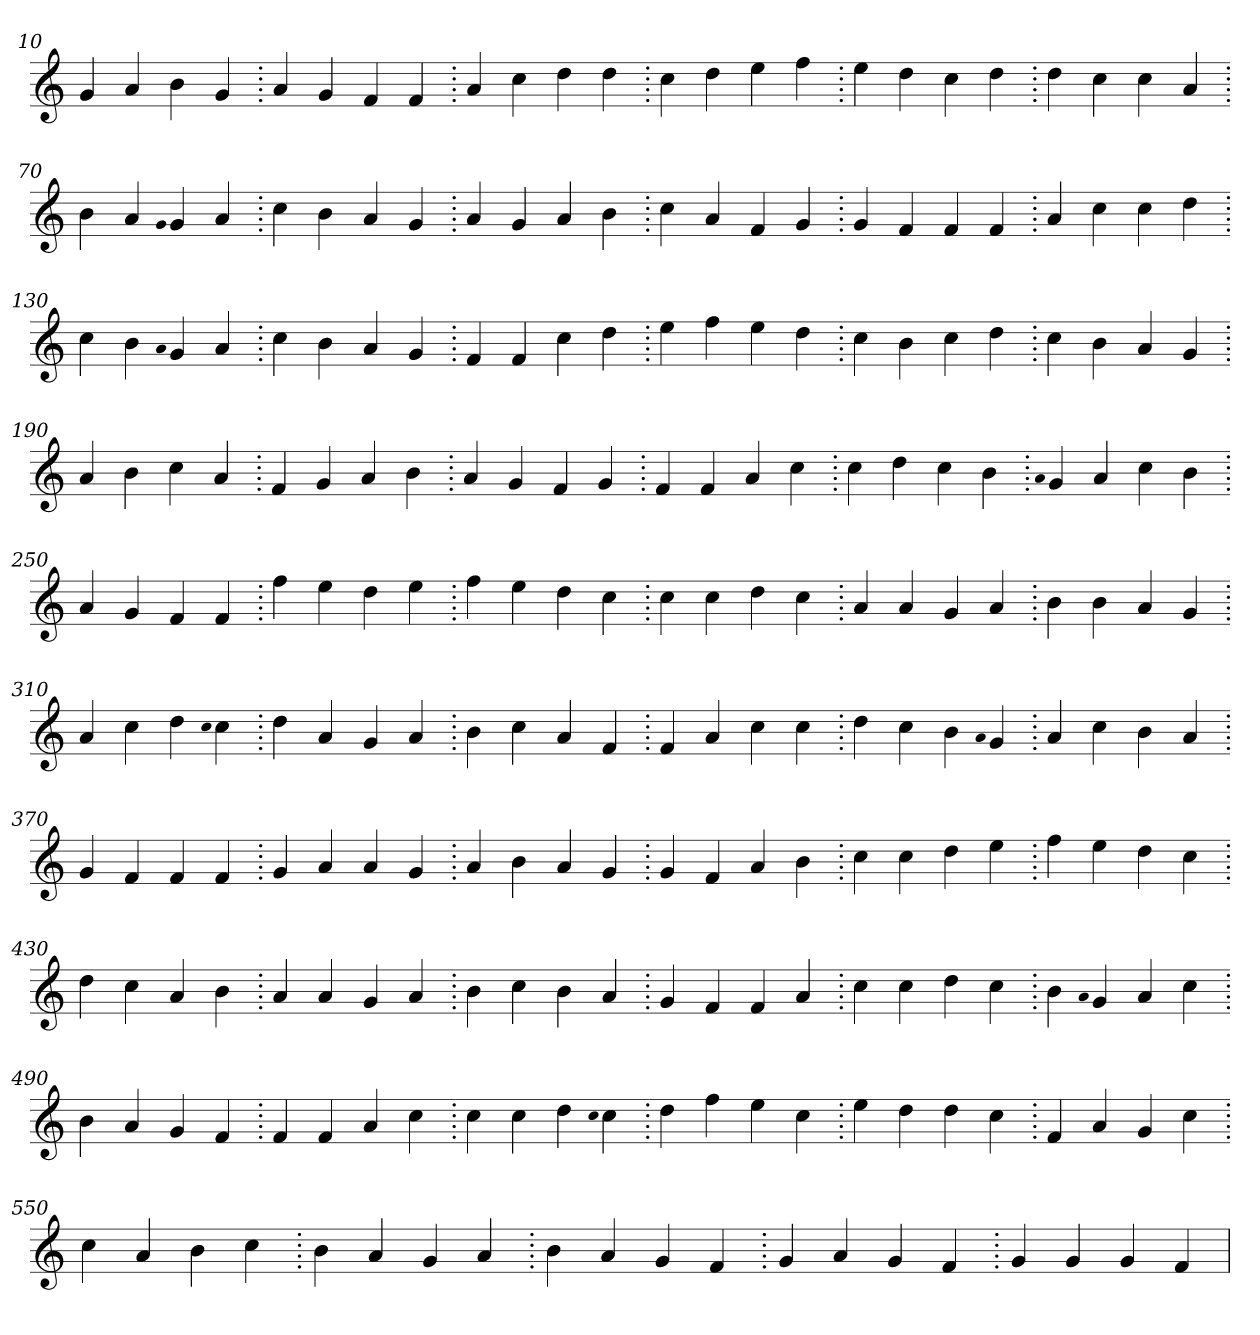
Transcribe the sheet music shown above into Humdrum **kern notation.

**kern
*part1
*staff1
*clefG2
=10.
4g
4a
4b
4g
=20.
4a
4g
4f
4f
=30.
4a
4cc
4dd
4dd
=40.
4cc
4dd
4ee
4ff
=50.
4ee
4dd
4cc
4dd
=60.
4dd
4cc
4cc
4a
=70.
4b
4a
qqg
4g
4a
=80.
4cc
4b
4a
4g
=90.
4a
4g
4a
4b
=100.
4cc
4a
4f
4g
=110.
4g
4f
4f
4f
=120.
4a
4cc
4cc
4dd
=130.
4cc
4b
qqa
4g
4a
=140.
4cc
4b
4a
4g
=150.
4f
4f
4cc
4dd
=160.
4ee
4ff
4ee
4dd
=170.
4cc
4b
4cc
4dd
=180.
4cc
4b
4a
4g
=190.
4a
4b
4cc
4a
=200.
4f
4g
4a
4b
=210.
4a
4g
4f
4g
=220.
4f
4f
4a
4cc
=230.
4cc
4dd
4cc
4b
=240.
qqa
4g
4a
4cc
4b
=250.
4a
4g
4f
4f
=260.
4ff
4ee
4dd
4ee
=270.
4ff
4ee
4dd
4cc
=280.
4cc
4cc
4dd
4cc
=290.
4a
4a
4g
4a
=300.
4b
4b
4a
4g
=310.
4a
4cc
4dd
qqcc
4cc
=320.
4dd
4a
4g
4a
=330.
4b
4cc
4a
4f
=340.
4f
4a
4cc
4cc
=350.
4dd
4cc
4b
qqa
4g
=360.
4a
4cc
4b
4a
=370.
4g
4f
4f
4f
=380.
4g
4a
4a
4g
=390.
4a
4b
4a
4g
=400.
4g
4f
4a
4b
=410.
4cc
4cc
4dd
4ee
=420.
4ff
4ee
4dd
4cc
=430.
4dd
4cc
4a
4b
=440.
4a
4a
4g
4a
=450.
4b
4cc
4b
4a
=460.
4g
4f
4f
4a
=470.
4cc
4cc
4dd
4cc
=480.
4b
qqa
4g
4a
4cc
=490.
4b
4a
4g
4f
=500.
4f
4f
4a
4cc
=510.
4cc
4cc
4dd
qqcc
4cc
=520.
4dd
4ff
4ee
4cc
=530.
4ee
4dd
4dd
4cc
=540.
4f
4a
4g
4cc
=550.
4cc
4a
4b
4cc
=560.
4b
4a
4g
4a
=570.
4b
4a
4g
4f
=580.
4g
4a
4g
4f
=590.
4g
4g
4g
4f
=
*-
